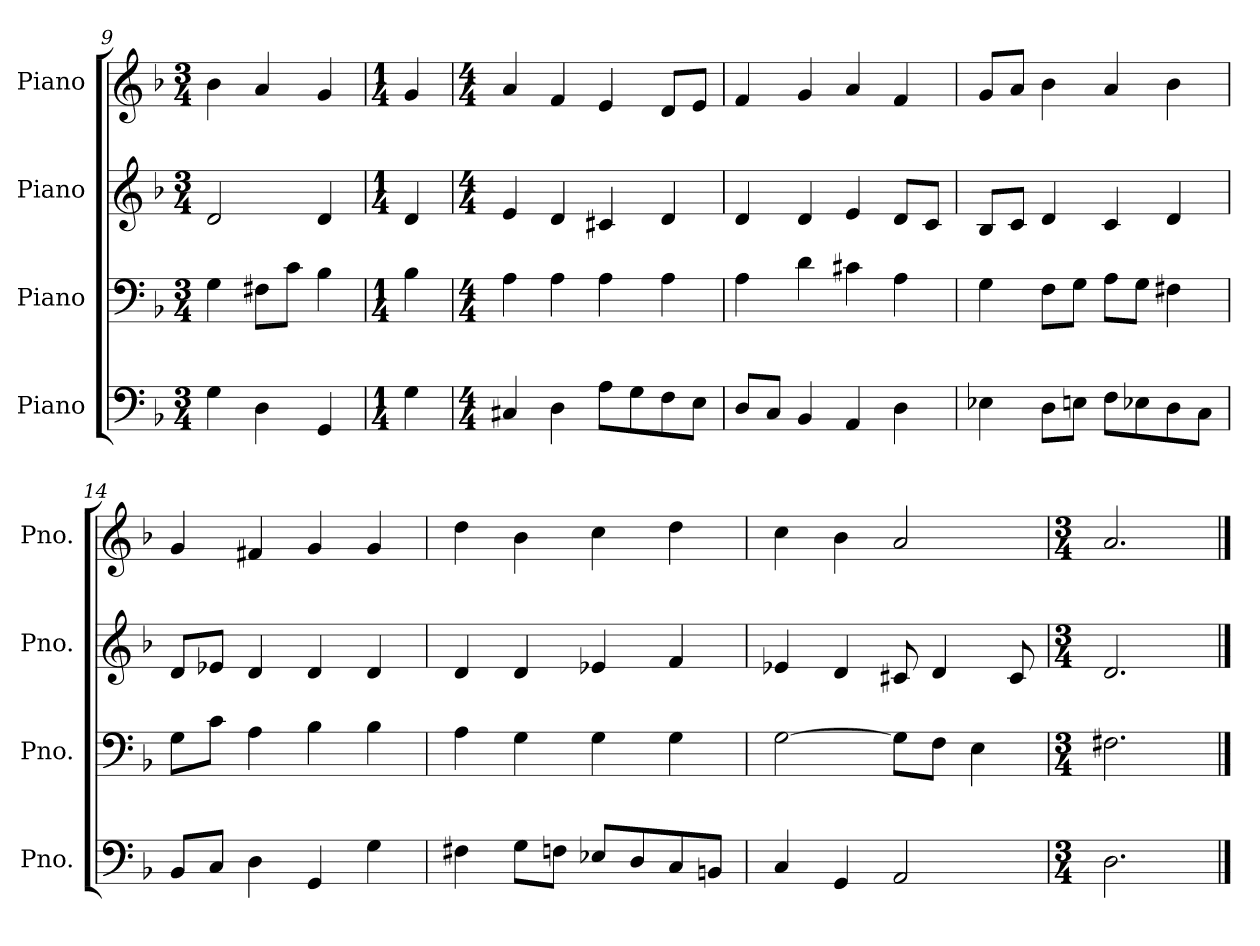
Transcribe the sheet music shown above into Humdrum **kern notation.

**kern	**kern	**kern	**kern
*part4	*part3	*part2	*part1
*staff4	*staff3	*staff2	*staff1
*I"Piano	*I"Piano	*I"Piano	*I"Piano
*I'Pno.	*I'Pno.	*I'Pno.	*I'Pno.
*clefF4	*clefF4	*clefG2	*clefG2
*k[b-]	*k[b-]	*k[b-]	*k[b-]
*M3/4	*M3/4	*M3/4	*M3/4
=9	=9	=9	=9
4G\	4G\	2d/	4b-\
4D\	8F#X\L	.	4a/
.	8c\J	.	.
4GG/	4B-\	4d/	4g/
=10	=10	=10	=10
*M1/4	*M1/4	*M1/4	*M1/4
4G\	4B-\	4d/	4g/
=11	=11	=11	=11
*M4/4	*M4/4	*M4/4	*M4/4
4C#X/	4A\	4e/	4a/
4D\	4A\	4d/	4f/
8A\L	4A\	4c#X/	4e/
8G\	.	.	.
8F\	4A\	4d/	8d/L
8E\J	.	.	8e/J
!!LO:LB:g=z
=12	=12	=12	=12
8D/L	4A\	4d/	4f/
8C/J	.	.	.
4BB-/	4d\	4d/	4g/
4AA/	4c#X\	4e/	4a/
4D\	4A\	8d/L	4f/
.	.	8c/J	.
=13	=13	=13	=13
4E-X\	4G\	8B-/L	8g/L
.	.	8c/J	8a/J
8D\L	8F\L	4d/	4b-\
8En\J	8G\J	.	.
8F\L	8A\L	4c/	4a/
8E-X\	8G\J	.	.
8D\	4F#X\	4d/	4b-\
8C\J	.	.	.
=14	=14	=14	=14
8BB-/L	8G\L	8d/L	4g/
8C/J	8c\J	8e-X/J	.
4D\	4A\	4d/	4f#X/
4GG/	4B-\	4d/	4g/
4G\	4B-\	4d/	4g/
=15	=15	=15	=15
4F#X\	4A\	4d/	4dd\
8G\L	4G\	4d/	4b-\
8Fn\J	.	.	.
8E-X/L	4G\	4e-X/	4cc\
8D/	.	.	.
8C/	4G\	4f/	4dd\
8BBn/J	.	.	.
=16	=16	=16	=16
4C/	[2G\	4e-X/	4cc\
4GG/	.	4d/	4b-\
2AA/	8G\L]	8c#X/	2a/
.	8F\J	4d/	.
.	4E\	.	.
.	.	8c#/	.
!!LO:PB:g=z
=17	=17	=17	=17
*M3/4	*M3/4	*M3/4	*M3/4
2.D\	2.F#X\	2.d/	2.a/
==	==	==	==
*-	*-	*-	*-
